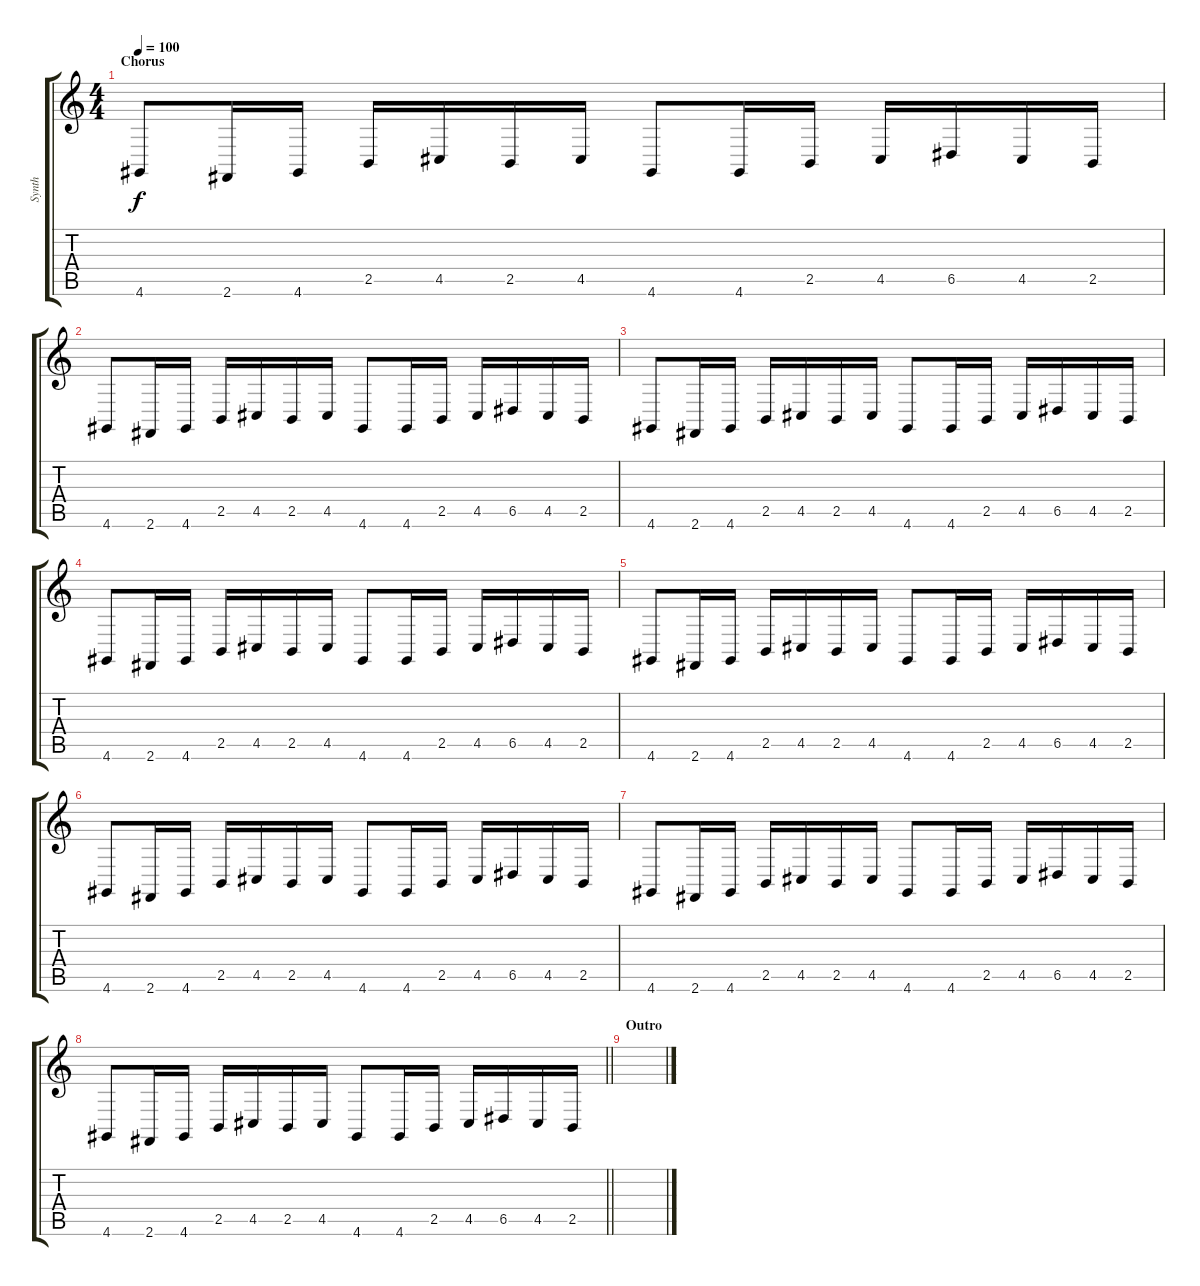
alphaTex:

\track ("Synth" "Synth") {instrument drawbarorgan}
\staff {score tabs}
\tuning (E4 B3 G3 D3 A2 E2) {hide}
\ts (4 4)
\section ("" "Chorus")
\tempo 100
\clef g2
\ks c
4.6.8{dy f} 2.6.16 4.6.16 2.5.16 4.5.16 2.5.16 4.5.16 4.6.8 4.6.16 2.5.16 4.5.16 6.5.16 4.5.16 2.5.16 |
4.6.8 2.6.16 4.6.16 2.5.16 4.5.16 2.5.16 4.5.16 4.6.8 4.6.16 2.5.16 4.5.16 6.5.16 4.5.16 2.5.16 |
4.6.8 2.6.16 4.6.16 2.5.16 4.5.16 2.5.16 4.5.16 4.6.8 4.6.16 2.5.16 4.5.16 6.5.16 4.5.16 2.5.16 |
4.6.8 2.6.16 4.6.16 2.5.16 4.5.16 2.5.16 4.5.16 4.6.8 4.6.16 2.5.16 4.5.16 6.5.16 4.5.16 2.5.16 |
4.6.8 2.6.16 4.6.16 2.5.16 4.5.16 2.5.16 4.5.16 4.6.8 4.6.16 2.5.16 4.5.16 6.5.16 4.5.16 2.5.16 |
4.6.8 2.6.16 4.6.16 2.5.16 4.5.16 2.5.16 4.5.16 4.6.8 4.6.16 2.5.16 4.5.16 6.5.16 4.5.16 2.5.16 |
4.6.8 2.6.16 4.6.16 2.5.16 4.5.16 2.5.16 4.5.16 4.6.8 4.6.16 2.5.16 4.5.16 6.5.16 4.5.16 2.5.16 |
\barLineRight lightlight
4.6.8 2.6.16 4.6.16 2.5.16 4.5.16 2.5.16 4.5.16 4.6.8 4.6.16 2.5.16 4.5.16 6.5.16 4.5.16 2.5.16 |
\section ("" "Outro")
